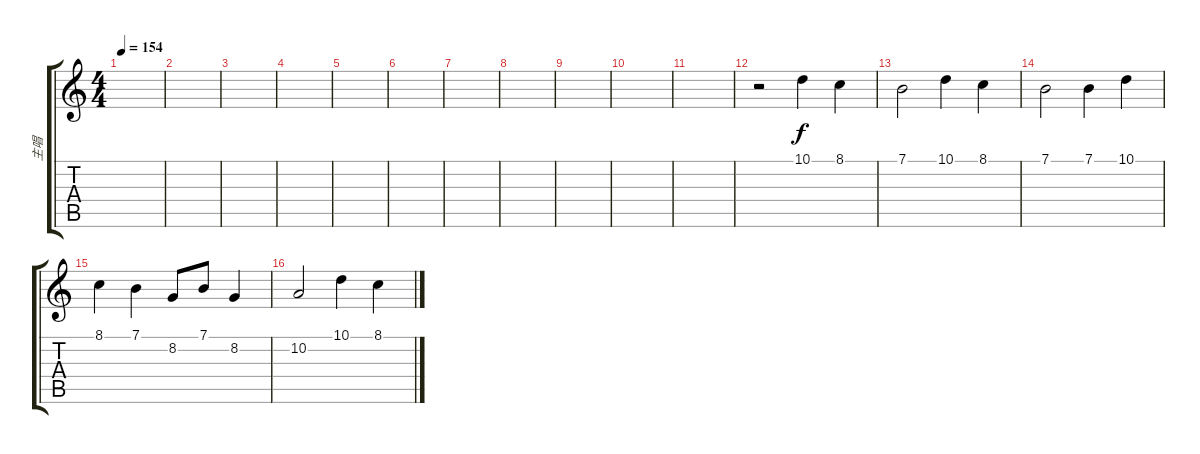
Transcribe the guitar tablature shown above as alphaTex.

\track ("主唱" "主唱") {instrument violin}
\staff {score tabs}
\tuning (E4 B3 G3 D3 A2 E2) {hide}
\ts (4 4)
\tempo 154
\clef g2
\ks c
|
|
|
|
|
|
|
|
|
|
|
r.2 10.1.4 8.1.4 |
7.1.2 10.1.4 8.1.4 |
7.1.2 7.1.4 10.1.4 |
8.1.4 7.1.4 8.2.8 7.1.8 8.2.4 |
10.2.2 10.1.4 8.1.4
